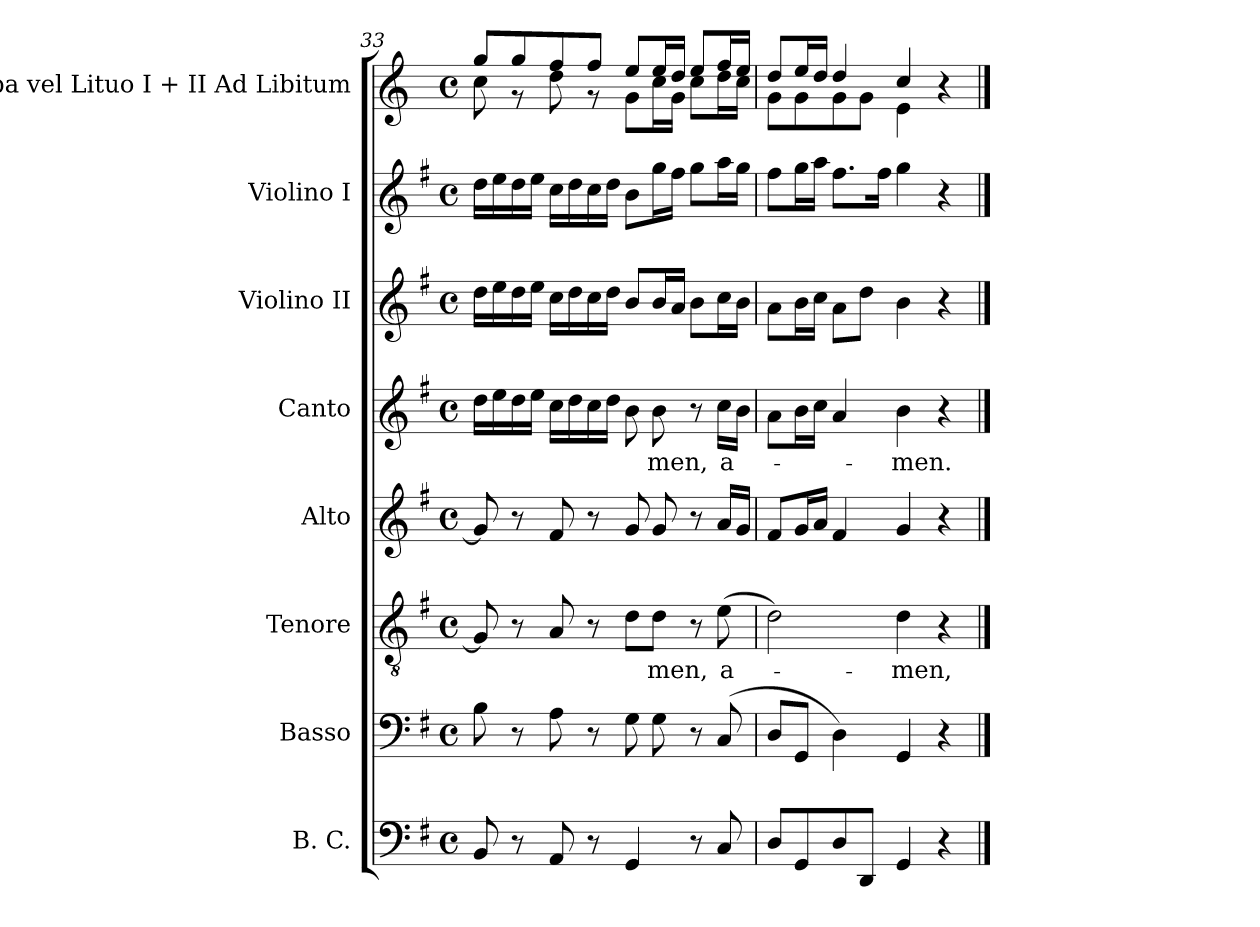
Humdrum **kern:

**kern	**kern	**kern	**text	**kern	**kern	**text	**kern	**kern	**kern
*part8	*part7	*part6	*part6	*part5	*part4	*part4	*part3	*part2	*part1
*staff8	*staff7	*staff6	*staff6	*staff5	*staff4	*staff4	*staff3	*staff2	*staff1
*I"B. C.	*I"Basso	*I"Tenore	*	*I"Alto	*I"Canto	*	*I"Violino II	*I"Violino I	*I"Tuba vel Lituo I + II Ad Libitum
*	*	*	*	*	*	*	*	*I'Vln	*
*clefF4	*clefF4	*clefGv2	*	*clefG2	*clefG2	*	*clefG2	*clefG2	*clefG2
*	*	*	*	*	*	*	*	*	*ITrd3c5
*k[f#]	*k[f#]	*k[f#]	*	*k[f#]	*k[f#]	*	*k[f#]	*k[f#]	*k[f#]
*M4/4	*M4/4	*M4/4	*	*M4/4	*M4/4	*	*M4/4	*M4/4	*M4/4
*met(c)	*met(c)	*met(c)	*	*met(c)	*met(c)	*	*met(c)	*met(c)	*met(c)
=33	=33	=33	=33	=33	=33	=33	=33	=33	=33
*	*	*	*	*	*	*	*	*	*^
8BB/	8B\	8G/]	.	8g/]	16dd\LL	.	16dd\LL	16dd\LL	8dd/L	8g\
.	.	.	.	.	16ee\	.	16ee\	16ee\	.	.
8r	8r	8r	.	8r	16dd\	.	16dd\	16dd\	8dd/	8r
.	.	.	.	.	16ee\JJ	.	16ee\JJ	16ee\JJ	.	.
8AA/	8A\	8A/	.	8f#/	16cc\LL	.	16cc\LL	16cc\LL	8cc/	8a\
.	.	.	.	.	16dd\	.	16dd\	16dd\	.	.
8r	8r	8r	.	8r	16cc\	.	16cc\	16cc\	8cc/J	8r
.	.	.	.	.	16dd\JJ	.	16dd\JJ	16dd\JJ	.	.
4GG/	8G\	8d\L	.	8g/	8b\	.	8b/L	8b\L	8b/L	8d\L
!	!	!	!LO:LY:b	!	!	!LO:LY:b	!	!	!	!
.	8G\	8d\J	-men,	8g/	8b\	-men,	16b/L	16gg\L	16b/L	16g\L
.	.	.	.	.	.	.	16a/JJ	16ff#\JJ	16a/JJ	16d\JJ
8r	8r	8r	.	8r	8r	.	8b\L	8gg\L	8b/L	8g\L
!	!	!	!LO:LY:b	!	!	!LO:LY:b	!	!	!	!
8C/	(8C/	(8e\	a-	16a/LL	16cc\LL	a-	16cc\L	16aa\L	16cc/L	16a\L
.	.	.	.	16g/JJ	16b\JJ	.	16b\JJ	16gg\JJ	16b/JJ	16g\JJ
=34	=34	=34	=34	=34	=34	=34	=34	=34	=34	=34
8D/L	8D/L	2d\)	.	8f#/L	8a\L	.	8a\L	8ff#\L	8a/L	8d\L
8GG/	8GG/J	.	.	16g/L	16b\L	.	16b\L	16gg\L	16b/L	8d\
.	.	.	.	16a/JJ	16cc\JJ	.	16cc\JJ	16aa\JJ	16a/JJ	.
8D/	4D\)	.	.	4f#/	4a/	.	8a\L	8.ff#\L	4a/	8d\
8DD/J	.	.	.	.	.	.	8dd\J	.	.	8d\J
.	.	.	.	.	.	.	.	16ff#\Jk	.	.
!	!	!	!LO:LY:b	!	!	!LO:LY:b	!	!	!	!
4GG/	4GG/	4d\	-men,	4g/	4b\	-men.	4b\	4gg\	4g/	4B\
4r	4r	4r	.	4r	4r	.	4r	4r	4r	4ryy
*	*	*	*	*	*	*	*	*	*v	*v
==	==	==	==	==	==	==	==	==	==
*-	*-	*-	*-	*-	*-	*-	*-	*-	*-
